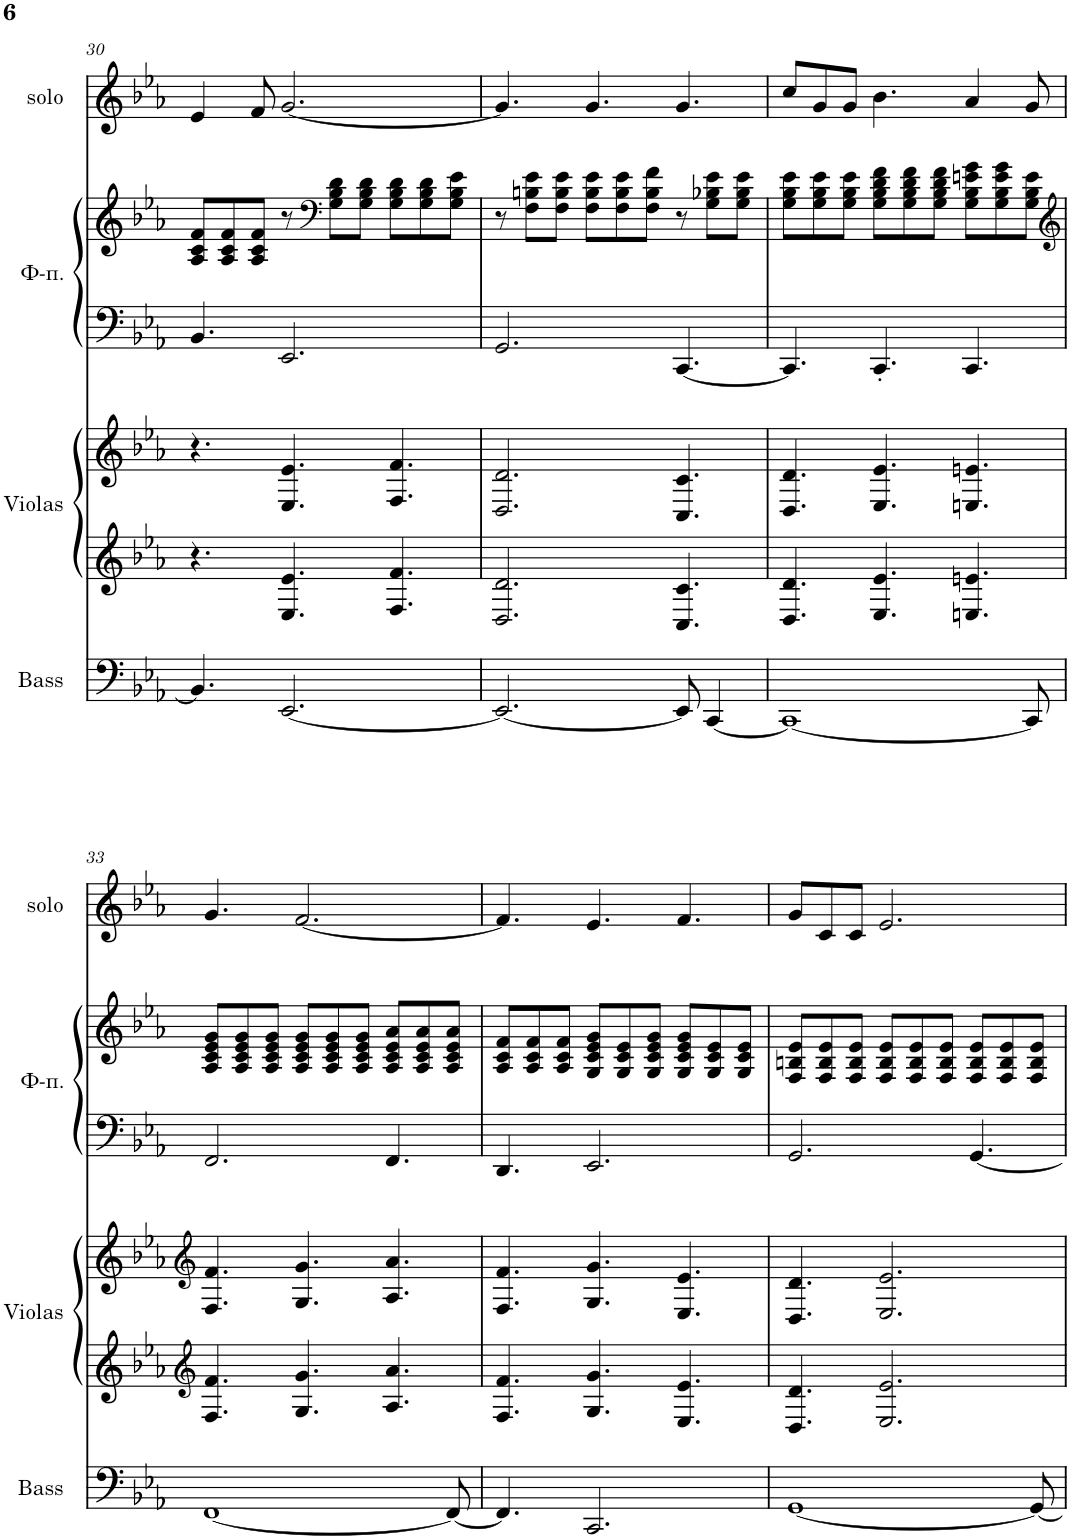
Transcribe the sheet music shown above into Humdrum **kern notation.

**kern	**kern	**kern	**kern	**kern	**kern
*part4	*part3	*part3	*part2	*part2	*part1
*staff6	*staff5	*staff4	*staff3	*staff2	*staff1
*I", Bass	*I", Violas1	*	*I"Фортепиано, Pialo R	*	*I", Solo
*I'Bass	*I'Violas	*	*	*	*I'solo
!!LO:PB:g=z
*clefF4	*clefG2	*clefG2	*clefF4	*clefG2	*clefG2
*k[b-e-a-]	*k[b-e-a-]	*k[b-e-a-]	*k[b-e-a-]	*k[b-e-a-]	*k[b-e-a-]
*M9/8	*M9/8	*M9/8	*M9/8	*M9/8	*M9/8
=30	=30	=30	=30	=30	=30
4.BB-/]	4.r	4.r	4.BB-/	8A-/ 8c/ 8f/L	4e-/
.	.	.	.	8A-/ 8c/ 8f/	.
.	.	.	.	8A-/ 8c/ 8f/J	8f/
[2.EE-/	4.E-/ 4.e-/	4.E-/ 4.e-/	2.EE-/	8r	[2.g/
*	*	*	*	*clefF4	*
.	.	.	.	8G\ 8B-\ 8d\L	.
.	.	.	.	8G\ 8B-\ 8d\J	.
.	4.F/ 4.f/	4.F/ 4.f/	.	8G\ 8B-\ 8d\L	.
.	.	.	.	8G\ 8B-\ 8d\	.
.	.	.	.	8G\ 8B-\ 8e-\J	.
=31	=31	=31	=31	=31	=31
2.EE-/_	2.D/ 2.d/	2.D/ 2.d/	2.GG/	8r	4.g/]
.	.	.	.	8F\ 8Bn\ 8e-\L	.
.	.	.	.	8F\ 8B\ 8e-\J	.
.	.	.	.	8F\ 8B\ 8e-\L	4.g/
.	.	.	.	8F\ 8B\ 8e-\	.
.	.	.	.	8F\ 8B\ 8f\J	.
8EE-/]	4.C/ 4.c/	4.C/ 4.c/	[4.CC/	8r	4.g/
[4CC/	.	.	.	8G\ 8B-X\ 8e-\L	.
.	.	.	.	8G\ 8B-\ 8e-\J	.
=32	=32	=32	=32	=32	=32
1CC_	4.D/ 4.d/	4.D/ 4.d/	4.CC/]	8G\ 8B-\ 8e-\L	8cc/L
.	.	.	.	8G\ 8B-\ 8e-\	8g/
.	.	.	.	8G\ 8B-\ 8e-\J	8g/J
.	4.E-/ 4.e-/	4.E-/ 4.e-/	4.CC'/	8G\ 8B-\ 8d\ 8f\L	4.b-\
.	.	.	.	8G\ 8B-\ 8d\ 8f\	.
.	.	.	.	8G\ 8B-\ 8d\ 8f\J	.
.	4.En/ 4.en/	4.En/ 4.en/	4.CC/	8G\ 8B-\ 8en\ 8g\L	4a-/
.	.	.	.	8G\ 8B-\ 8e\ 8g\	.
8CC/]	.	.	.	8G\ 8B-\ 8e\J	8g/
!!LO:LB:g=z
=33	=33	=33	=33	=33	=33
*	*clefG2	*clefG2	*	*clefG2	*
[1FF	4.F/ 4.f/	4.F/ 4.f/	2.FF/	8A-/ 8c/ 8e-/ 8g/L	4.g/
.	.	.	.	8A-/ 8c/ 8e-/ 8g/	.
.	.	.	.	8A-/ 8c/ 8e-/ 8g/J	.
.	4.G/ 4.g/	4.G/ 4.g/	.	8A-/ 8c/ 8e-/ 8g/L	[2.f/
.	.	.	.	8A-/ 8c/ 8e-/ 8g/	.
.	.	.	.	8A-/ 8c/ 8e-/ 8g/J	.
.	4.A-/ 4.a-/	4.A-/ 4.a-/	4.FF/	8A-/ 8c/ 8e-/ 8a-/L	.
.	.	.	.	8A-/ 8c/ 8e-/ 8a-/	.
8FF/_	.	.	.	8A-/ 8c/ 8e-/ 8a-/J	.
=34	=34	=34	=34	=34	=34
4.FF/]	4.F/ 4.f/	4.F/ 4.f/	4.DD/	8A-/ 8c/ 8f/L	4.f/]
.	.	.	.	8A-/ 8c/ 8f/	.
.	.	.	.	8A-/ 8c/ 8f/J	.
2.CC/	4.G/ 4.g/	4.G/ 4.g/	2.EE-/	8G/ 8c/ 8e-/ 8g/L	4.e-/
.	.	.	.	8G/ 8c/ 8e-/	.
.	.	.	.	8G/ 8c/ 8e-/ 8g/J	.
.	4.E-/ 4.e-/	4.E-/ 4.e-/	.	8G/ 8c/ 8e-/ 8g/L	4.f/
.	.	.	.	8G/ 8c/ 8e-/	.
.	.	.	.	8G/ 8c/ 8e-/J	.
=35	=35	=35	=35	=35	=35
[1GG	4.D/ 4.d/	4.D/ 4.d/	2.GG/	8F/ 8Bn/ 8e-/L	8g/L
.	.	.	.	8F/ 8B/ 8e-/	8c/
.	.	.	.	8F/ 8B/ 8e-/J	8c/J
.	2.E-/ 2.e-/	2.E-/ 2.e-/	.	8F/ 8B/ 8e-/L	2.e-/
.	.	.	.	8F/ 8B/ 8e-/	.
.	.	.	.	8F/ 8B/ 8e-/J	.
.	.	.	[4.GG/	8F/ 8B/ 8e-/L	.
.	.	.	.	8F/ 8B/ 8e-/	.
8GG/_	.	.	.	8F/ 8B/ 8e-/J	.
=	=	=	=	=	=
*-	*-	*-	*-	*-	*-
